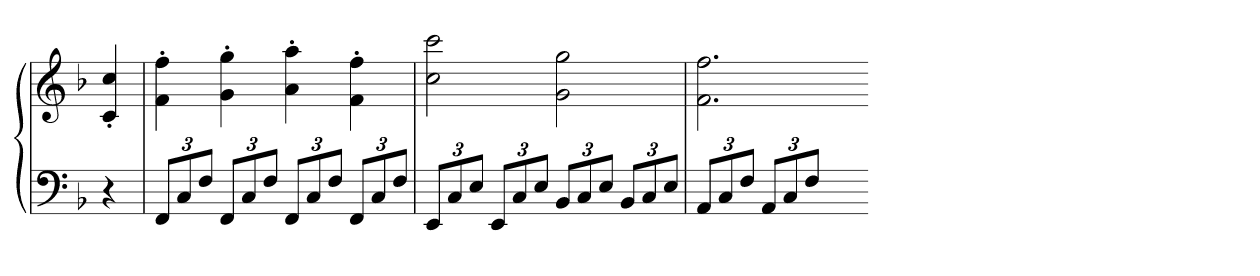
**kern	**kern
*part1	*part1
*staff2	*staff1
*clefF4	*clefG2
*k[b-]	*k[b-]
*F:	*F:
=	=
4r	4c' 4cc'
=45	=45
12FFL	4f' 4ff'
12C	.
12FJ	.
12FFL	4g' 4gg'
12C	.
12FJ	.
12FFL	4a' 4aa'
12C	.
12FJ	.
12FFL	4f' 4ff'
12C	.
12FJ	.
=46	=46
12EEL	2cc 2ccc
12C	.
12EJ	.
12EEL	.
12C	.
12EJ	.
12BB-L	2g 2gg
12C	.
12EJ	.
12BB-L	.
12C	.
12EJ	.
=47	=47
12AAL	2.f 2.ff
12C	.
12FJ	.
12AAL	.
12C	.
12FJ	.
4ryy	.
=-	=-
*-	*-
